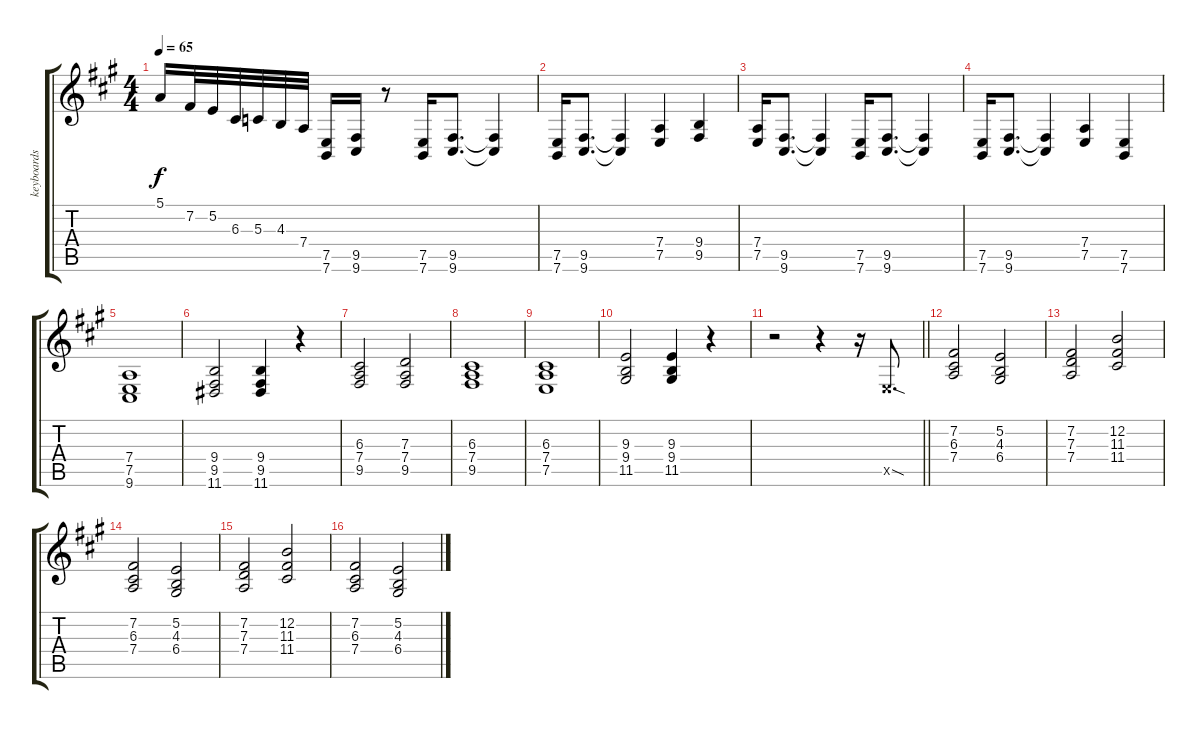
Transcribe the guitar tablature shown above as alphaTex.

\track ("keyboards" "keyboards") {instrument reedorgan}
\staff {score tabs}
\tuning (E4 B3 G3 D3 A2 E2) {hide}
\ts (4 4)
\tempo 65
\clef g2
\ks f#minor
5.1.16{dy f} 7.2.32 5.2.32 6.3.32 5.3.32 4.3.32 7.4.32 (7.5 7.6).16 (9.5 9.6).16 r.8 (7.5 7.6).16 (9.5 9.6).8{d} (9.5{t} 9.6{t}).4 |
(7.5 7.6).16 (9.5 9.6).8{d} (9.5{t} 9.6{t}).4 (7.4 7.5).4 (9.4 9.5).4 |
(7.4 7.5).16 (9.5 9.6).8{d} (9.5{t} 9.6{t}).4 (7.5 7.6).16 (9.5 9.6).8{d} (9.5{t} 9.6{t}).4 |
(7.5 7.6).16 (9.5 9.6).8{d} (9.5{t} 9.6{t}).4 (7.4 7.5).4 (7.5 7.6).4 |
(7.4 7.5 9.6).1 |
(9.4 9.5 11.6).2 (9.4 9.5 11.6).4 r.4 |
(6.3 7.4 9.5).2 (7.3 7.4 9.5).2 |
(6.3 7.4 9.5).1 |
(6.3 7.4 7.5).1 |
(9.3 9.4 11.5).2 (9.3 9.4 11.5).4 r.4 |
\barLineRight lightlight
r.2 r.4 r.16 7.5{sod x}.8{d} |
\section ("" "")
(7.2 6.3 7.4).2 (5.2 4.3 6.4).2 |
(7.2 7.3 7.4).2 (12.2 11.3 11.4).2 |
(7.2 6.3 7.4).2 (5.2 4.3 6.4).2 |
(7.2 7.3 7.4).2 (12.2 11.3 11.4).2 |
(7.2 6.3 7.4).2 (5.2 4.3 6.4).2
